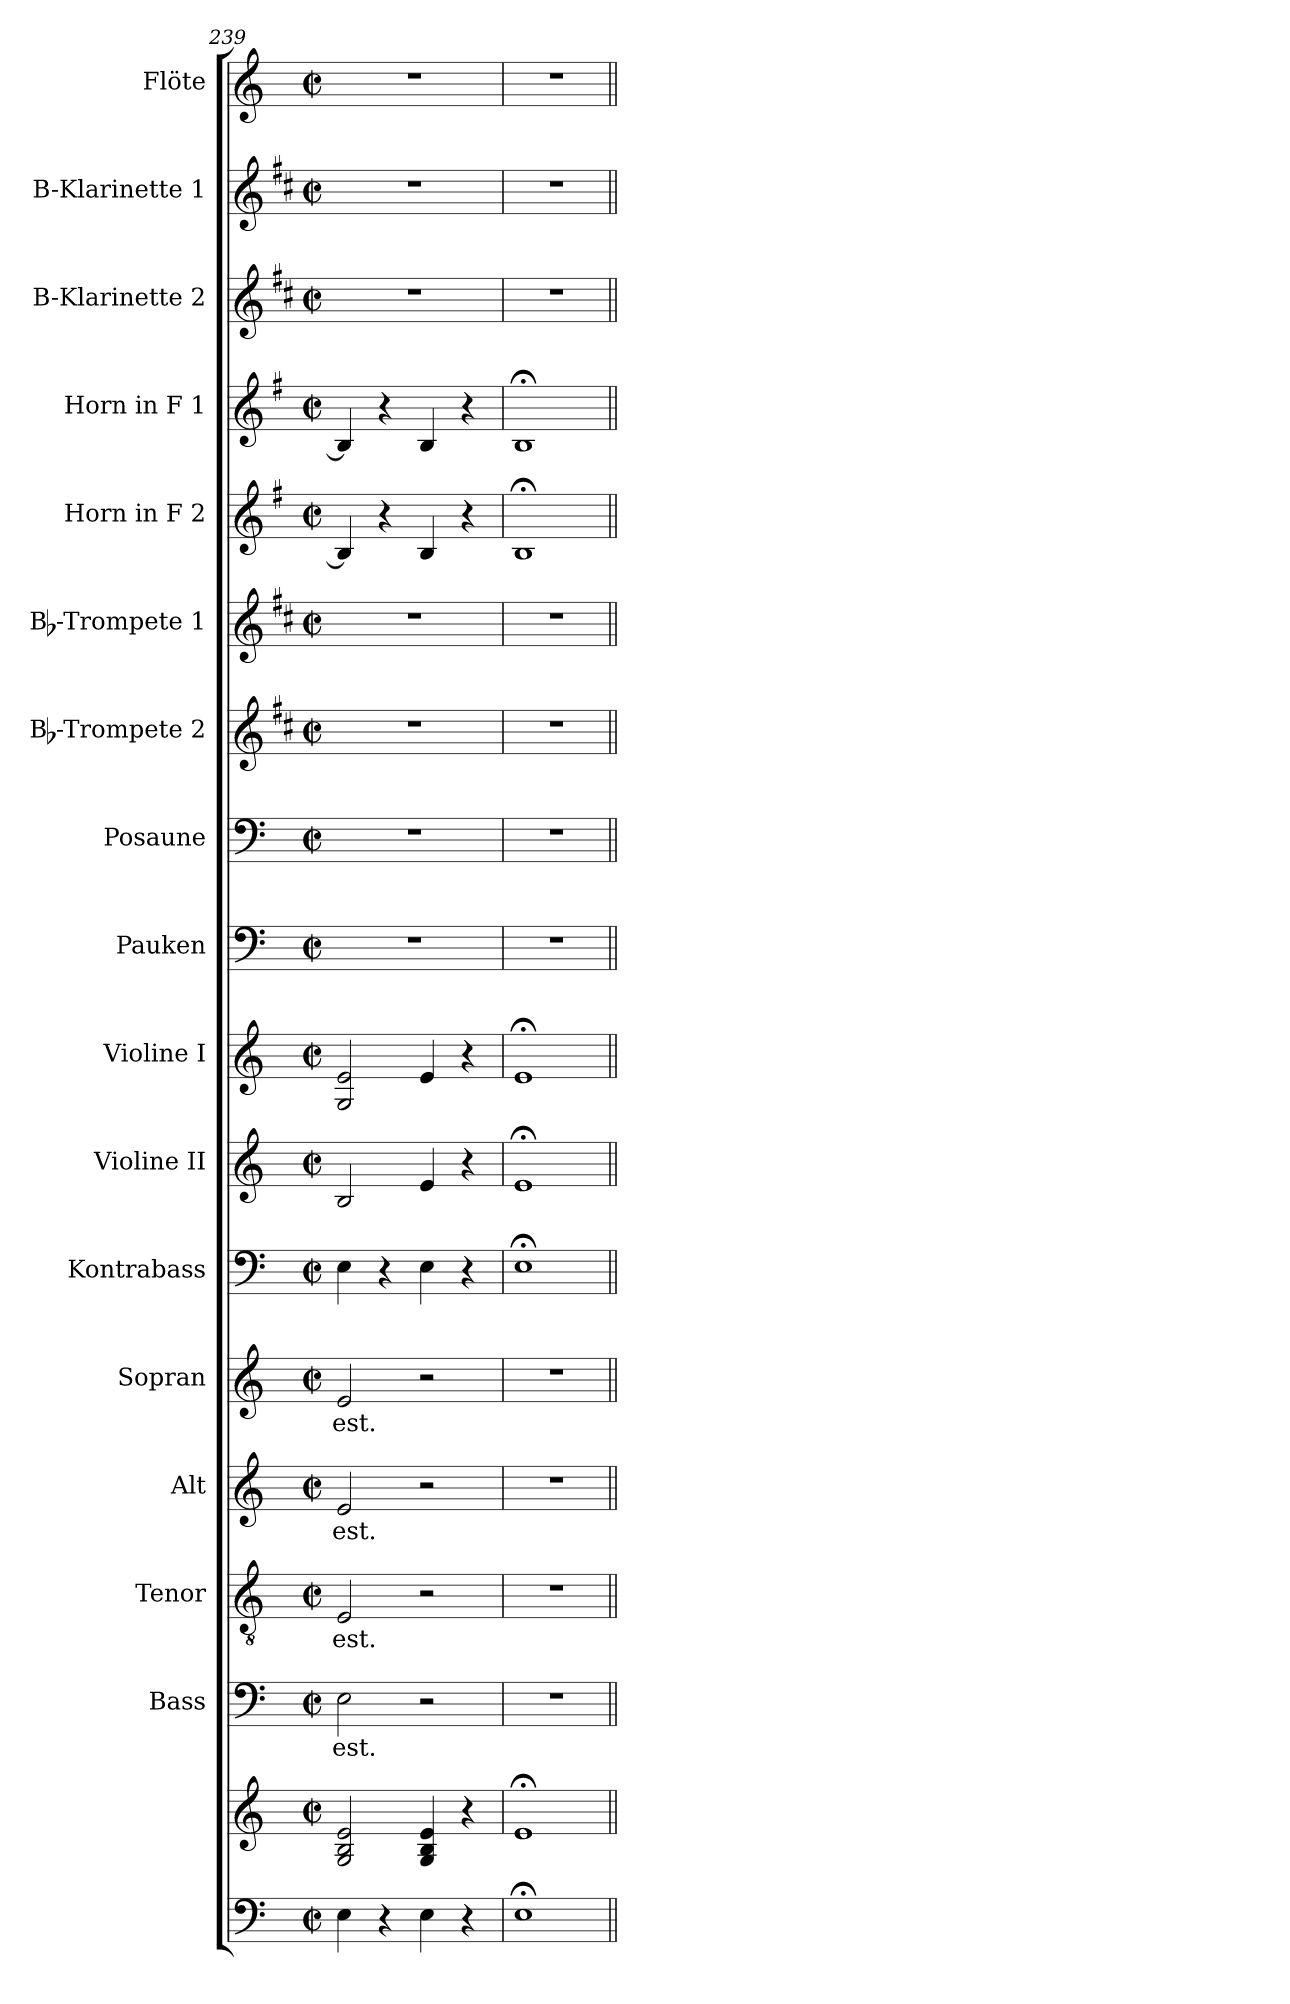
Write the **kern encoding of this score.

**kern	**kern	**kern	**text	**kern	**text	**kern	**text	**kern	**text	**kern	**kern	**kern	**kern	**kern	**kern	**kern	**kern	**kern	**kern	**kern	**kern
*part17	*part17	*part16	*part16	*part15	*part15	*part14	*part14	*part13	*part13	*part12	*part11	*part10	*part9	*part8	*part7	*part6	*part5	*part4	*part3	*part2	*part1
*staff18	*staff17	*staff16	*staff16	*staff15	*staff15	*staff14	*staff14	*staff13	*staff13	*staff12	*staff11	*staff10	*staff9	*staff8	*staff7	*staff6	*staff5	*staff4	*staff3	*staff2	*staff1
*	*	*I"Bass	*	*I"Tenor	*	*I"Alt	*	*I"Sopran	*	*I"Kontrabass	*I"Violine II	*I"Violine I	*I"Pauken	*I"Posaune	*I"Bb-Trompete 2	*I"Bb-Trompete 1	*I"Horn in F 2	*I"Horn in F 1	*I"B-Klarinette 2	*I"B-Klarinette 1	*I"Flöte
*	*	*I'B.	*	*I'T.	*	*I'A.	*	*I'S.	*	*I'Kb.	*I'Vl. II	*I'Vl. I	*I'Pk.	*I'Pos.	*I'Bb Trp. 2	*I'Bb Trp. 1	*I'Hrn. 2	*I'Hrn. 1	*I'B Kl. 2	*I'B Kl. 1	*I'Fl.
*clefF4	*clefG2	*clefF4	*	*clefGv2	*	*clefG2	*	*clefG2	*	*clefF4	*clefG2	*clefG2	*clefF4	*clefF4	*clefG2	*clefG2	*clefG2	*clefG2	*clefG2	*clefG2	*clefG2
*	*	*	*	*	*	*	*	*	*	*ITrd7c12	*	*	*	*	*ITrd1c2	*ITrd1c2	*ITrd4c7	*ITrd4c7	*ITrd1c2	*ITrd1c2	*
*k[]	*k[]	*k[]	*	*k[]	*	*k[]	*	*k[]	*	*k[]	*k[]	*k[]	*k[]	*k[]	*k[]	*k[]	*k[]	*k[]	*k[]	*k[]	*k[]
*C:	*C:	*C:	*	*C:	*	*C:	*	*C:	*	*C:	*C:	*C:	*C:	*C:	*C:	*C:	*C:	*C:	*C:	*C:	*C:
*M2/2	*M2/2	*M2/2	*	*M2/2	*	*M2/2	*	*M2/2	*	*M2/2	*M2/2	*M2/2	*M2/2	*M2/2	*M2/2	*M2/2	*M2/2	*M2/2	*M2/2	*M2/2	*M2/2
*met(c|)	*met(c|)	*met(c|)	*	*met(c|)	*	*met(c|)	*	*met(c|)	*	*met(c|)	*met(c|)	*met(c|)	*met(c|)	*met(c|)	*met(c|)	*met(c|)	*met(c|)	*met(c|)	*met(c|)	*met(c|)	*met(c|)
=239	=239	=239	=239	=239	=239	=239	=239	=239	=239	=239	=239	=239	=239	=239	=239	=239	=239	=239	=239	=239	=239
!	!	!	!LO:LY:b	!	!LO:LY:b	!	!LO:LY:b	!	!LO:LY:b	!	!	!	!	!	!	!	!	!	!	!	!
4E\	2G/ 2B/ 2e/	2E\	est.	2E/	est.	2e/	est.	2e/	est.	4EE\	2B/	2G/ 2e/	1r	1r	1r	1r	4E/]	4E/]	1r	1r	1r
4r	.	.	.	.	.	.	.	.	.	4r	.	.	.	.	.	.	4r	4r	.	.	.
4E\	4G/ 4B/ 4e/	2r	.	2r	.	2r	.	2r	.	4EE\	4e/	4e/	.	.	.	.	4E/	4E/	.	.	.
4r	4r	.	.	.	.	.	.	.	.	4r	4r	4r	.	.	.	.	4r	4r	.	.	.
=240	=240	=240	=240	=240	=240	=240	=240	=240	=240	=240	=240	=240	=240	=240	=240	=240	=240	=240	=240	=240	=240
1E;<	1e;<	1r	.	1r	.	1r	.	1r	.	1EE;<	1e;<	1e;<	1r	1r	1r	1r	1E;<	1E;<	1r	1r	1r
=||	=||	=||	=||	=||	=||	=||	=||	=||	=||	=||	=||	=||	=||	=||	=||	=||	=||	=||	=||	=||	=||
*-	*-	*-	*-	*-	*-	*-	*-	*-	*-	*-	*-	*-	*-	*-	*-	*-	*-	*-	*-	*-	*-
